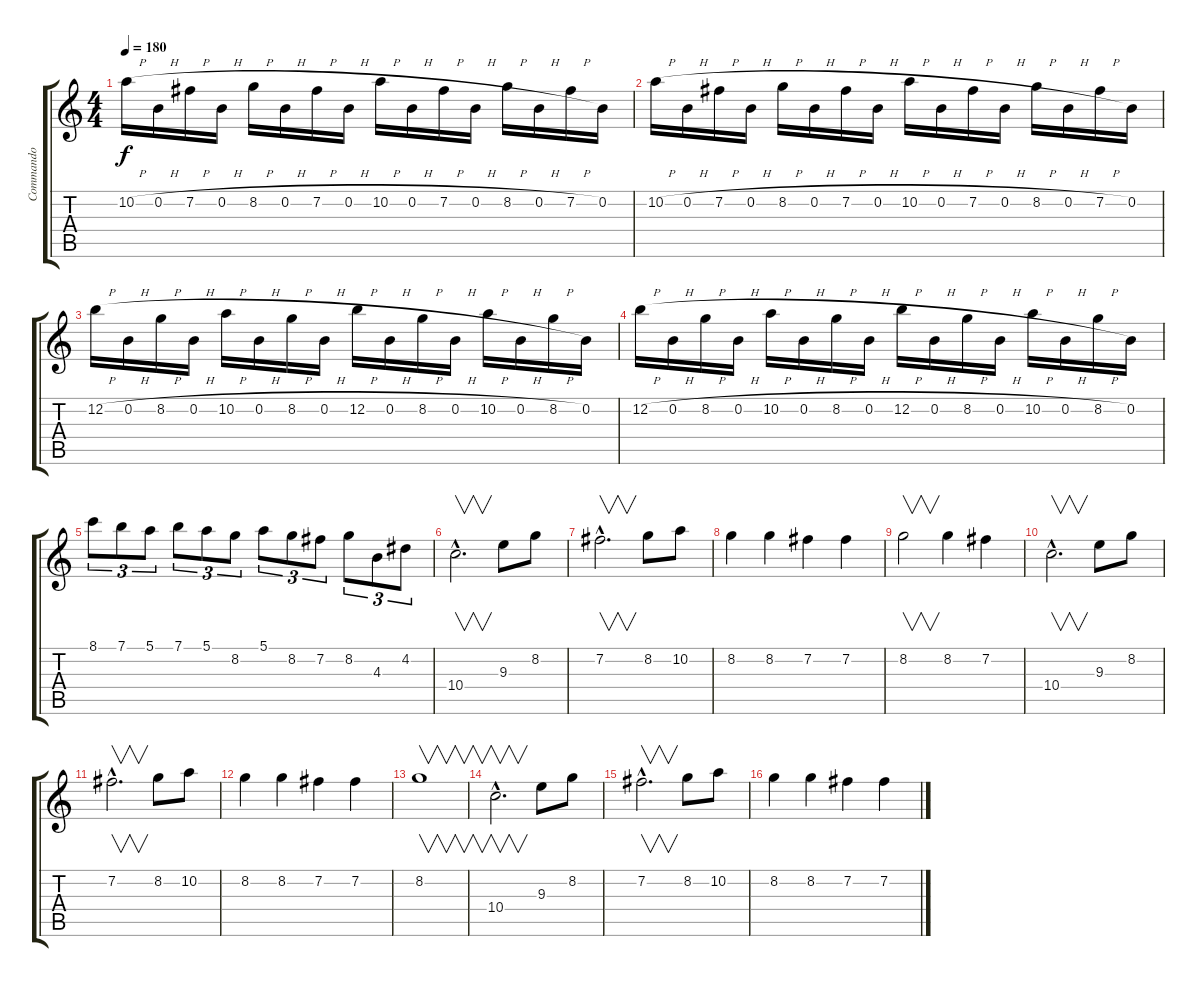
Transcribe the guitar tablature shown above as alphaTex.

\track ("Commando" "Commando") {instrument distortionguitar}
\staff {score tabs}
\tuning (E4 B3 G3 D3 A2 E2) {hide}
\ts (4 4)
\tempo 180
\clef g2
\ks c
10.2{h}.16{dy f} 0.2{h}.16 7.2{h}.16 0.2{h}.16 8.2{h}.16 0.2{h}.16 7.2{h}.16 0.2{h}.16 10.2{h}.16 0.2{h}.16 7.2{h}.16 0.2{h}.16 8.2{h}.16 0.2{h}.16 7.2{h}.16 0.2.16 |
10.2{h}.16 0.2{h}.16 7.2{h}.16 0.2{h}.16 8.2{h}.16 0.2{h}.16 7.2{h}.16 0.2{h}.16 10.2{h}.16 0.2{h}.16 7.2{h}.16 0.2{h}.16 8.2{h}.16 0.2{h}.16 7.2{h}.16 0.2.16 |
12.2{h}.16 0.2{h}.16 8.2{h}.16 0.2{h}.16 10.2{h}.16 0.2{h}.16 8.2{h}.16 0.2{h}.16 12.2{h}.16 0.2{h}.16 8.2{h}.16 0.2{h}.16 10.2{h}.16 0.2{h}.16 8.2{h}.16 0.2.16 |
12.2{h}.16 0.2{h}.16 8.2{h}.16 0.2{h}.16 10.2{h}.16 0.2{h}.16 8.2{h}.16 0.2{h}.16 12.2{h}.16 0.2{h}.16 8.2{h}.16 0.2{h}.16 10.2{h}.16 0.2{h}.16 8.2{h}.16 0.2.16 |
8.1.8{tu (3 2)} 7.1.8{tu (3 2)} 5.1.8{tu (3 2)} 7.1.8{tu (3 2)} 5.1.8{tu (3 2)} 8.2.8{tu (3 2)} 5.1.8{tu (3 2)} 8.2.8{tu (3 2)} 7.2.8{tu (3 2)} 8.2.8{tu (3 2)} 4.3.8{tu (3 2)} 4.2.8{tu (3 2)} |
10.4{hac}.2{v d} 9.3.8 8.2.8 |
7.2{hac}.2{v d} 8.2.8 10.2.8 |
8.2.4 8.2.4 7.2.4 7.2.4 |
8.2.2{v} 8.2.4 7.2.4 |
10.4{hac}.2{v d} 9.3.8 8.2.8 |
7.2{hac}.2{v d} 8.2.8 10.2.8 |
8.2.4 8.2.4 7.2.4 7.2.4 |
8.2.1{v} |
10.4{hac}.2{v d} 9.3.8 8.2.8 |
7.2{hac}.2{v d} 8.2.8 10.2.8 |
8.2.4 8.2.4 7.2.4 7.2.4
